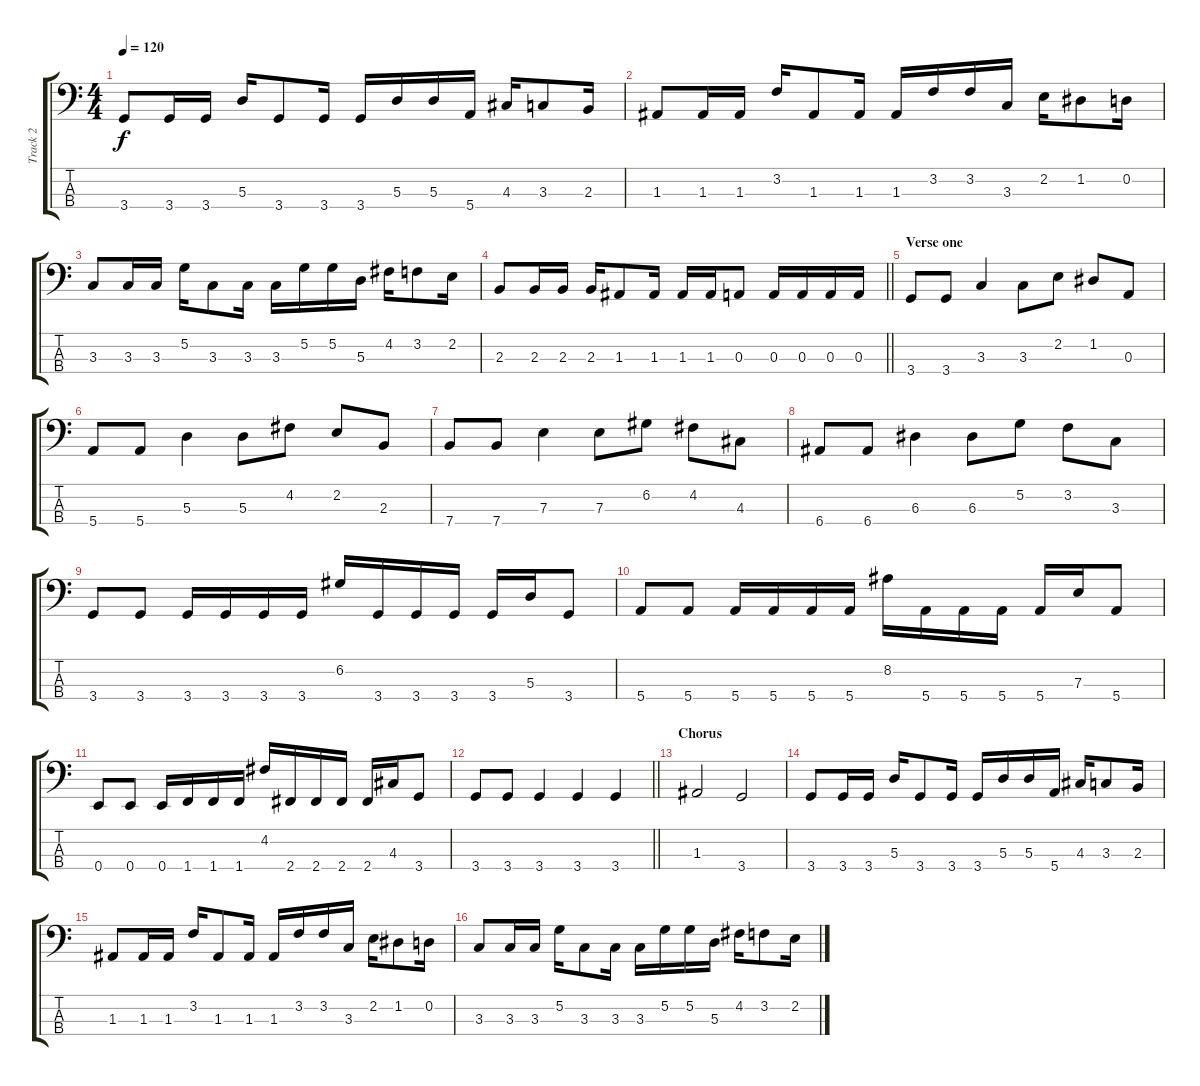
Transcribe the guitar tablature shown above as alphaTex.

\track ("Track 2" "Track 2") {instrument electricbassfinger}
\staff {score tabs}
\tuning (G2 D2 A1 E1) {hide}
\ts (4 4)
\tempo 120
\clef f4
\ks c
3.4.8{dy f} 3.4.16 3.4.16 5.3.16 3.4.8 3.4.16 3.4.16 5.3.16 5.3.16 5.4.16 4.3.16 3.3.8 2.3.16 |
1.3.8 1.3.16 1.3.16 3.2.16 1.3.8 1.3.16 1.3.16 3.2.16 3.2.16 3.3.16 2.2.16 1.2.8 0.2.16 |
3.3.8 3.3.16 3.3.16 5.2.16 3.3.8 3.3.16 3.3.16 5.2.16 5.2.16 5.3.16 4.2.16 3.2.8 2.2.16 |
\barLineRight lightlight
2.3.8 2.3.16 2.3.16 2.3.16 1.3.8 1.3.16 1.3.16 1.3.16 0.3.8 0.3.16 0.3.16 0.3.16 0.3.16 |
\section ("" "Verse one")
3.4.8 3.4.8 3.3.4 3.3.8 2.2.8 1.2.8 0.3.8 |
5.4.8 5.4.8 5.3.4 5.3.8 4.2.8 2.2.8 2.3.8 |
7.4.8 7.4.8 7.3.4 7.3.8 6.2.8 4.2.8 4.3.8 |
6.4.8 6.4.8 6.3.4 6.3.8 5.2.8 3.2.8 3.3.8 |
3.4.8 3.4.8 3.4.16 3.4.16 3.4.16 3.4.16 6.2.16 3.4.16 3.4.16 3.4.16 3.4.16 5.3.16 3.4.8 |
5.4.8 5.4.8 5.4.16 5.4.16 5.4.16 5.4.16 8.2.16 5.4.16 5.4.16 5.4.16 5.4.16 7.3.16 5.4.8 |
0.4.8 0.4.8 0.4.16 1.4.16 1.4.16 1.4.16 4.2.16 2.4.16 2.4.16 2.4.16 2.4.16 4.3.16 3.4.8 |
\barLineRight lightlight
3.4.8 3.4.8 3.4.4 3.4.4 3.4.4 |
\section ("" "Chorus")
1.3.2 3.4.2 |
3.4.8 3.4.16 3.4.16 5.3.16 3.4.8 3.4.16 3.4.16 5.3.16 5.3.16 5.4.16 4.3.16 3.3.8 2.3.16 |
1.3.8 1.3.16 1.3.16 3.2.16 1.3.8 1.3.16 1.3.16 3.2.16 3.2.16 3.3.16 2.2.16 1.2.8 0.2.16 |
3.3.8 3.3.16 3.3.16 5.2.16 3.3.8 3.3.16 3.3.16 5.2.16 5.2.16 5.3.16 4.2.16 3.2.8 2.2.16
